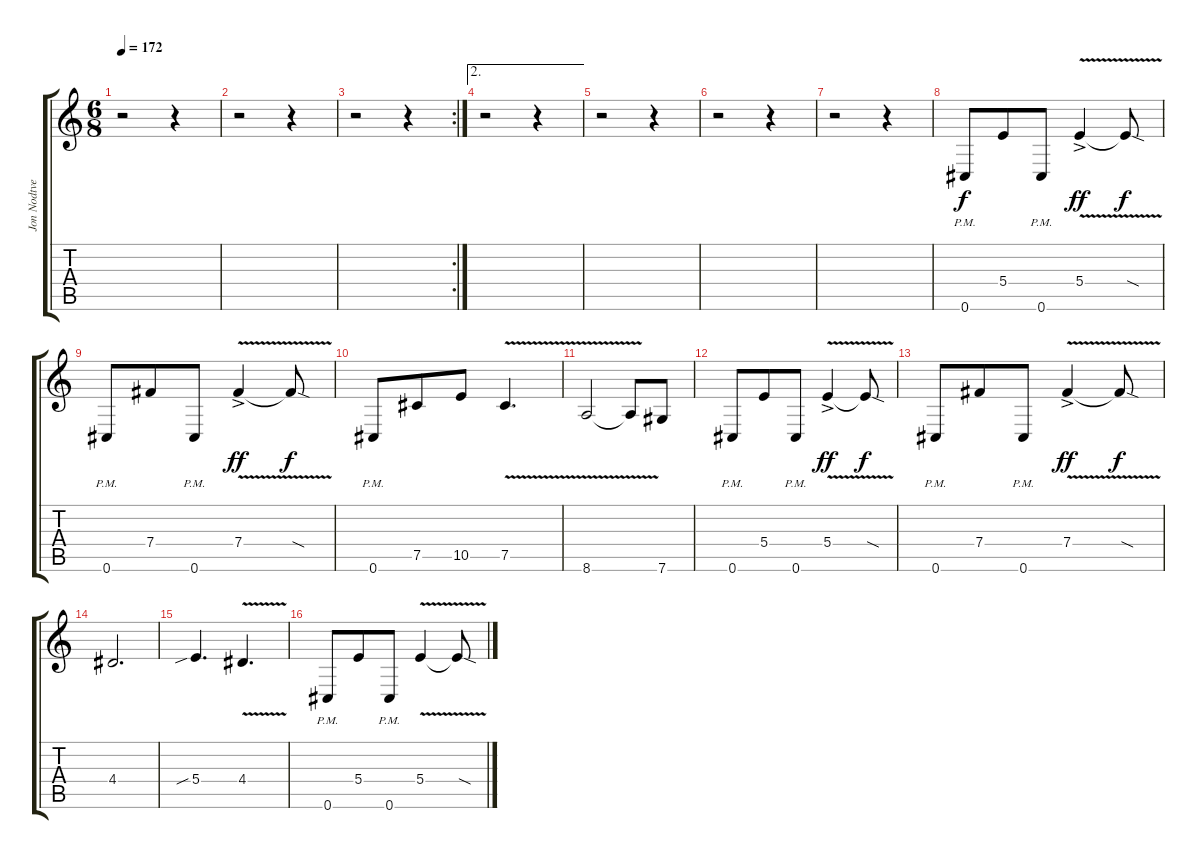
\track ("Jon Nodtveidt (Lead)" "Jon Nodtve") {instrument distortionguitar}
\staff {score tabs}
\tuning (Db4 Ab3 E3 B2 Gb2 Db2) {hide}
\ts (6 8)
\tempo 172
\clef g2
\ks c
r.2{dy f} r.4 |
r.2 r.4 |
\rc 2
r.2 r.4 |
\ae 2
r.2 r.4 |
r.2 r.4 |
r.2 r.4 |
r.2 r.4 |
0.6{pm}.8 5.4.8 0.6{pm}.8 5.4{v ac}.4{dy ff} 5.4{sod t}.8{dy f} |
0.6{pm}.8 7.4.8 0.6{pm}.8 7.4{v ac}.4{dy ff} 7.4{sod t}.8{dy f} |
0.6{pm}.8 7.5.8 10.5.8 7.5{v}.4{d} |
8.6{v}.2 8.6{t}.8 7.6.8 |
0.6{pm}.8 5.4.8 0.6{pm}.8 5.4{v ac}.4{dy ff} 5.4{sod t}.8{dy f} |
0.6{pm}.8 7.4.8 0.6{pm}.8 7.4{v ac}.4{dy ff} 7.4{sod t}.8{dy f} |
4.4.2{d} |
5.4{sib}.4{d} 4.4{v}.4{d} |
0.6{pm}.8 5.4.8 0.6{pm}.8 5.4{v}.4 5.4{sod t}.8
